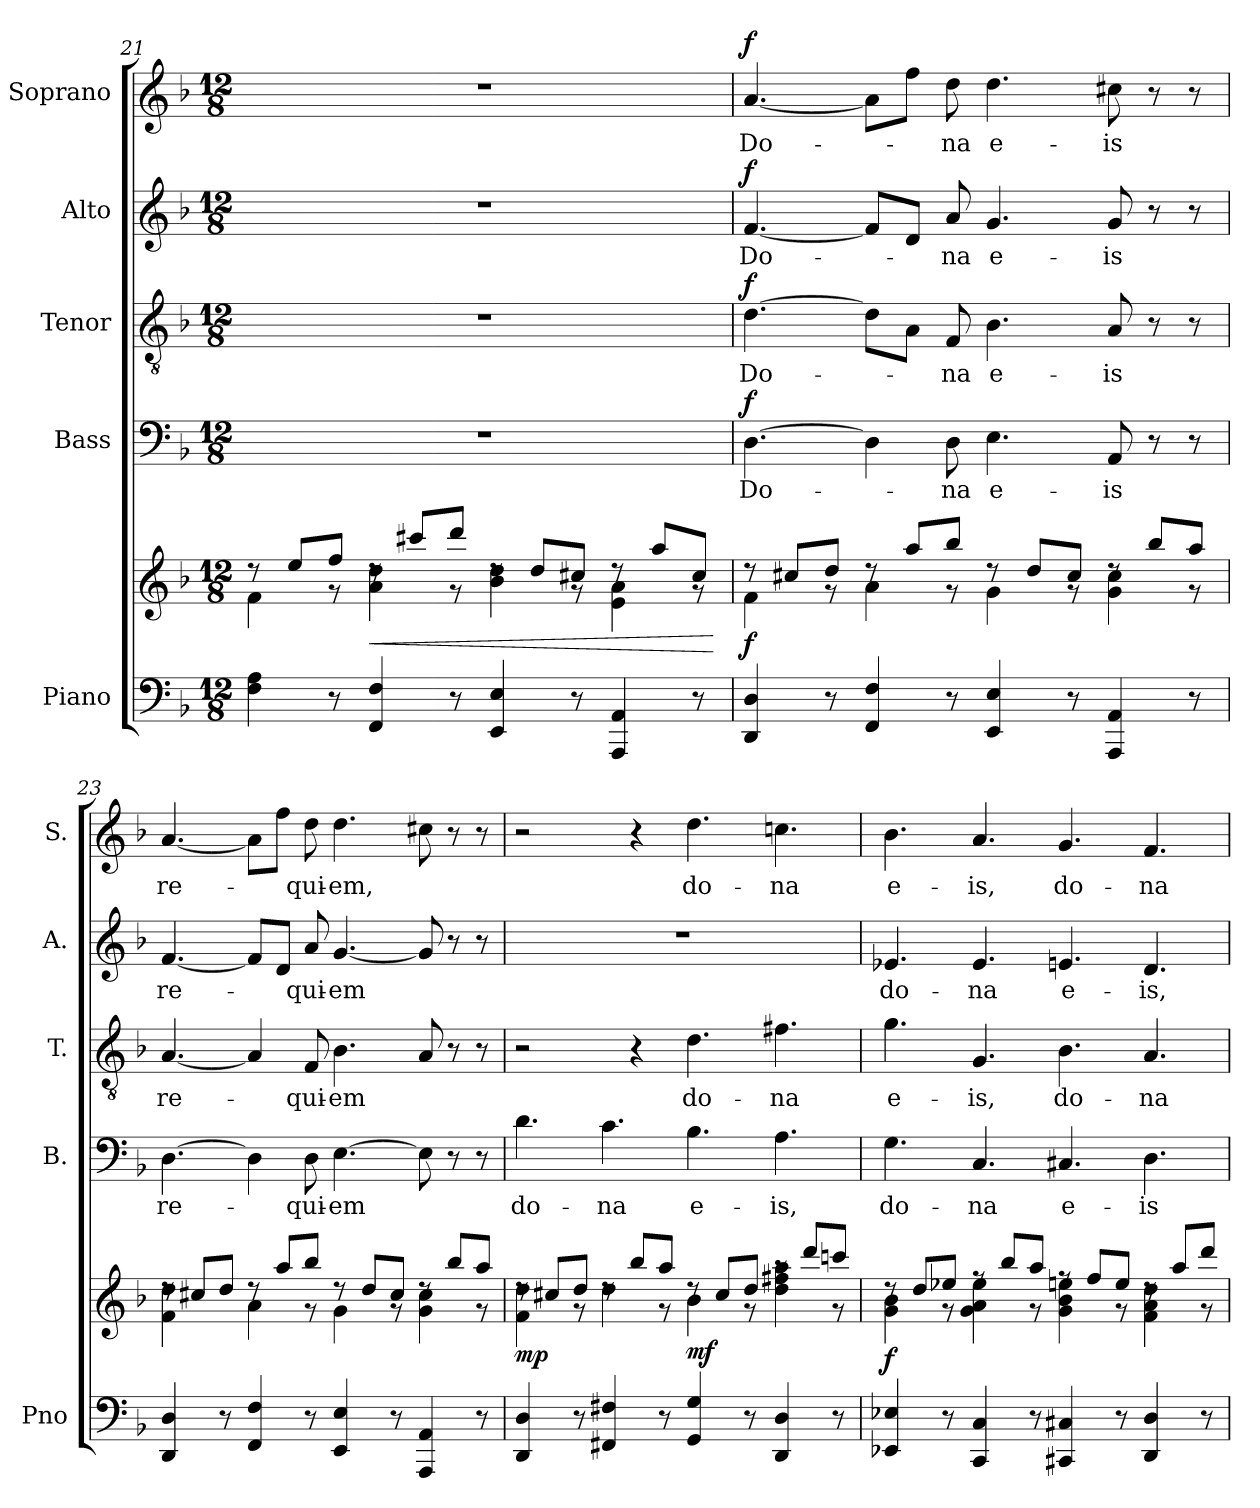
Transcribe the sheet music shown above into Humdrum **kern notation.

**kern	**kern	**dynam	**kern	**text	**dynam	**kern	**text	**dynam	**kern	**text	**dynam	**kern	**text	**dynam
*part5	*part5	*part5	*part4	*part4	*part4	*part3	*part3	*part3	*part2	*part2	*part2	*part1	*part1	*part1
*staff6	*staff5	*staff5/6	*staff4	*staff4	*staff4	*staff3	*staff3	*staff3	*staff2	*staff2	*staff2	*staff1	*staff1	*staff1
*I"Piano	*	*	*I"Bass	*	*	*I"Tenor	*	*	*I"Alto	*	*	*I"Soprano	*	*
*I'Pno	*	*	*I'B.	*	*	*I'T.	*	*	*I'A.	*	*	*I'S.	*	*
!!LO:LB:g=z
*clefF4	*clefG2	*	*clefF4	*	*	*clefGv2	*	*	*clefG2	*	*	*clefG2	*	*
*k[b-]	*k[b-]	*	*k[b-]	*	*	*k[b-]	*	*	*k[b-]	*	*	*k[b-]	*	*
*M12/8	*M12/8	*	*M12/8	*	*	*M12/8	*	*	*M12/8	*	*	*M12/8	*	*
=21	=21	=21	=21	=21	=21	=21	=21	=21	=21	=21	=21	=21	=21	=21
*	*^	*	*	*	*	*	*	*	*	*	*	*	*	*
4F\ 4A\	8rdd	4f\	.	1.r	.	.	1.r	.	.	1.r	.	.	1.r	.	.
.	8ee/L	.	.	.	.	.	.	.	.	.	.	.	.	.	.
8r	8ff/J	8rg	.	.	.	.	.	.	.	.	.	.	.	.	.
!	!	!	!LO:HP:b	!	!	!	!	!	!	!	!	!	!	!	!
4FF/ 4F/	8rdd	4a\ 4dd\	<	.	.	.	.	.	.	.	.	.	.	.	.
.	8ccc#X/L	.	.	.	.	.	.	.	.	.	.	.	.	.	.
8r	8ddd/J	8rg	.	.	.	.	.	.	.	.	.	.	.	.	.
4EE/ 4E/	8rdd	4b-\ 4dd\	.	.	.	.	.	.	.	.	.	.	.	.	.
.	8dd/L	.	.	.	.	.	.	.	.	.	.	.	.	.	.
8r	8cc#X/J	8rg	.	.	.	.	.	.	.	.	.	.	.	.	.
4AAA/ 4AA/	8rdd	4e\ 4a\	.	.	.	.	.	.	.	.	.	.	.	.	.
.	8aa/L	.	.	.	.	.	.	.	.	.	.	.	.	.	.
8r	8cc#/J	8rg	.	.	.	.	.	.	.	.	.	.	.	.	.
*	*v	*v	*	*	*	*	*	*	*	*	*	*	*	*	*
.	.	[	.	.	.	.	.	.	.	.	.	.	.	.
=22	=22	=22	=22	=22	=22	=22	=22	=22	=22	=22	=22	=22	=22	=22
*	*^	*	*	*	*	*	*	*	*	*	*	*	*	*
!	!	!	!LO:DY:b	!	!	!LO:DY:a	!	!	!LO:DY:a	!	!	!LO:DY:a	!	!	!LO:DY:a
4DD/ 4D/	8rdd	4f\	f	[4.D\	Do-	f	[4.d\	Do-	f	[4.f/	Do-	f	[4.a/	Do-	f
.	8cc#X/L	.	.	.	.	.	.	.	.	.	.	.	.	.	.
8r	8dd/J	8rg	.	.	.	.	.	.	.	.	.	.	.	.	.
4FF/ 4F/	8rdd	4a\	.	4D\]	.	.	8d\L]	.	.	8f/L]	.	.	8a\L]	.	.
.	8aa/L	.	.	.	.	.	8A\J	.	.	8d/J	.	.	8ff\J	.	.
8r	8bb-/J	8rg	.	8D\	-na	.	8F/	-na	.	8a/	-na	.	8dd\	-na	.
4EE/ 4E/	8rdd	4g\	.	4.E\	e-	.	4.B-\	e-	.	4.g/	e-	.	4.dd\	e-	.
.	8dd/L	.	.	.	.	.	.	.	.	.	.	.	.	.	.
8r	8cc#/J	8rg	.	.	.	.	.	.	.	.	.	.	.	.	.
4AAA/ 4AA/	8rdd	4g\ 4cc#\	.	8AA/	-is	.	8A/	-is	.	8g/	-is	.	8cc#X\	-is	.
.	8bb-/L	.	.	8r	.	.	8r	.	.	8r	.	.	8r	.	.
8r	8aa/J	8rg	.	8r	.	.	8r	.	.	8r	.	.	8r	.	.
=23	=23	=23	=23	=23	=23	=23	=23	=23	=23	=23	=23	=23	=23	=23	=23
4DD/ 4D/	8rdd	4f\ 4dd\	.	[4.D\	re-	.	[4.A/	re-	.	[4.f/	re-	.	[4.a/	re-	.
.	8cc#X/L	.	.	.	.	.	.	.	.	.	.	.	.	.	.
8r	8dd/J	8rgyy	.	.	.	.	.	.	.	.	.	.	.	.	.
4FF/ 4F/	8rdd	4a\	.	4D\]	.	.	4A/]	.	.	8f/L]	.	.	8a\L]	.	.
.	8aa/L	.	.	.	.	.	.	.	.	8d/J	.	.	8ff\J	.	.
8r	8bb-/J	8rg	.	8D\	-qui-	.	8F/	-qui-	.	8a/	-qui-	.	8dd\	-qui-	.
4EE/ 4E/	8rdd	4g\	.	[4.E\	-em	.	4.B-\	-em	.	[4.g/	-em	.	4.dd\	-em,	.
.	8dd/L	.	.	.	.	.	.	.	.	.	.	.	.	.	.
8r	8cc#/J	8rg	.	.	.	.	.	.	.	.	.	.	.	.	.
4AAA/ 4AA/	8rdd	4g\ 4cc#\	.	8E\]	.	.	8A/	.	.	8g/]	.	.	8cc#X\	.	.
.	8bb-/L	.	.	8r	.	.	8r	.	.	8r	.	.	8r	.	.
8r	8aa/J	8rg	.	8r	.	.	8r	.	.	8r	.	.	8r	.	.
!!LO:PB:g=z
=24	=24	=24	=24	=24	=24	=24	=24	=24	=24	=24	=24	=24	=24	=24	=24
!	!	!	!LO:DY:b	!	!	!	!	!	!	!	!	!	!	!	!
4DD/ 4D/	8rdd	4f\ 4dd\	mp	4.d\	do-	.	2r	.	.	1.r	.	.	2r	.	.
.	8cc#X/L	.	.	.	.	.	.	.	.	.	.	.	.	.	.
8r	8dd/J	8rg	.	.	.	.	.	.	.	.	.	.	.	.	.
4FF#X/ 4F#X/	8rdd	4dd\	.	4.c\	-na	.	.	.	.	.	.	.	.	.	.
.	8bb-/L	.	.	.	.	.	4r	.	.	.	.	.	4r	.	.
8r	8aa/J	8rg	.	.	.	.	.	.	.	.	.	.	.	.	.
!	!	!	!LO:DY:b	!	!	!	!	!	!	!	!	!	!	!	!
4GG/ 4G/	8rdd	4b-\	mf	4.B-\	e-	.	4.d\	do-	.	.	.	.	4.dd\	do-	.
.	8cc#/L	.	.	.	.	.	.	.	.	.	.	.	.	.	.
8r	8dd/J	8rg	.	.	.	.	.	.	.	.	.	.	.	.	.
4DD/ 4D/	8raa	4dd\ 4ff#X\ 4aa\	.	4.A\	-is,	.	4.f#X\	-na	.	.	.	.	4.ccn\	-na	.
.	8ddd/L	.	.	.	.	.	.	.	.	.	.	.	.	.	.
8r	8cccn/J	8rg	.	.	.	.	.	.	.	.	.	.	.	.	.
=25	=25	=25	=25	=25	=25	=25	=25	=25	=25	=25	=25	=25	=25	=25	=25
!	!	!	!LO:DY:b	!	!	!	!	!	!	!	!	!	!	!	!
4EE-X/ 4E-X/	8rdd	4g\ 4b-\	f	4.G\	do-	.	4.g\	e-	.	4.e-X/	do-	.	4.b-\	e-	.
.	8dd/L	.	.	.	.	.	.	.	.	.	.	.	.	.	.
8r	8ee-X/J	8rg	.	.	.	.	.	.	.	.	.	.	.	.	.
4CC/ 4C/	8rff	4g\ 4a\ 4ee-\	.	4.C/	-na	.	4.G/	-is,	.	4.e-/	-na	.	4.a/	-is,	.
.	8bb-/L	.	.	.	.	.	.	.	.	.	.	.	.	.	.
8r	8aa/J	8rg	.	.	.	.	.	.	.	.	.	.	.	.	.
4CC#X/ 4C#X/	8rff	4g\ 4b-\ 4een\	.	4.C#X/	e-	.	4.B-\	do-	.	4.en/	e-	.	4.g/	do-	.
.	8ff/L	.	.	.	.	.	.	.	.	.	.	.	.	.	.
8r	8ee/J	8rg	.	.	.	.	.	.	.	.	.	.	.	.	.
4DD/ 4D/	8rdd	4f\ 4a\ 4dd\	.	4.D\	-is	.	4.A/	-na	.	4.d/	-is,	.	4.f/	-na	.
.	8aa/L	.	.	.	.	.	.	.	.	.	.	.	.	.	.
8r	8ddd/J	8rg	.	.	.	.	.	.	.	.	.	.	.	.	.
*	*v	*v	*	*	*	*	*	*	*	*	*	*	*	*	*
=	=	=	=	=	=	=	=	=	=	=	=	=	=	=
*-	*-	*-	*-	*-	*-	*-	*-	*-	*-	*-	*-	*-	*-	*-
